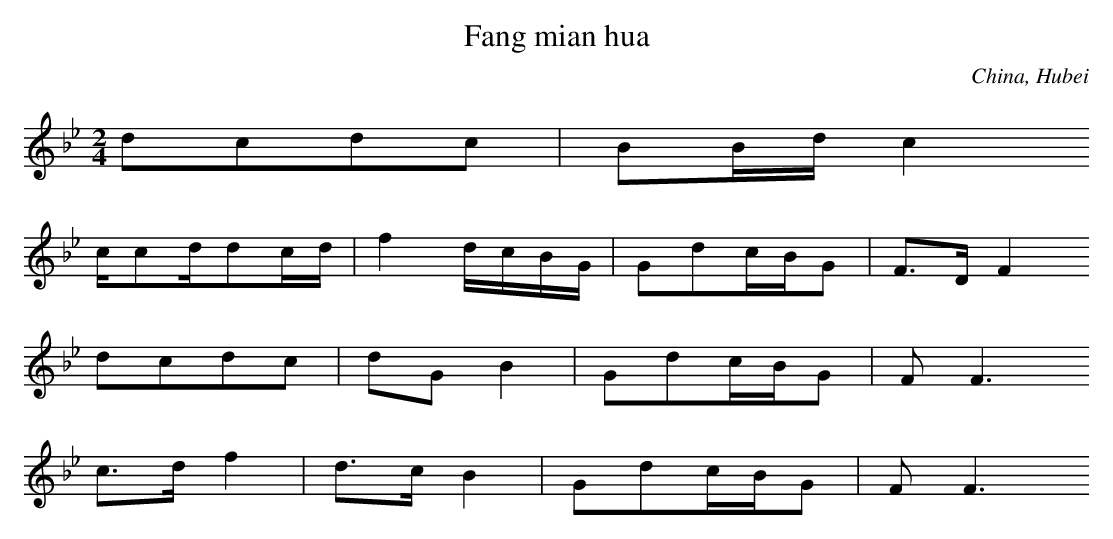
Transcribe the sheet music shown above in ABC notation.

X:1
T: Fang mian hua
O: China, Hubei
M: 2/4
L: 1/16
K: Bb
d2c2d2c2 | B2Bdc4
cc2dd2cd | f4dcBG | G2d2cBG2 | F3DF4
d2c2d2c2 | d2G2B4 | G2d2cBG2 | F2F6
c3df4 | d3cB4 | G2d2cBG2 | F2F6
